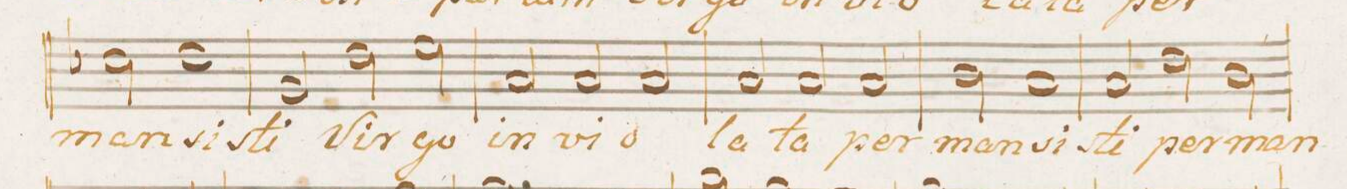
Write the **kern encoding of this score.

**kern	**text
*I"Tenore.	*
*clefC4	*
*k[b-]	*
*M3/2	*
2B-X\	-man-
1c	-si-
=23	=23
2F/	-sti
2c\	Vir-
2d\	-go
=24	=24
2G/	in-
2G/	-vi-
2G/	-o-
=25	=25
2G/	-la-
2G/	-ta
2G/	per-
=26	=26
2A\	-man-
1G	-si-
=27	=27
2G/	-sti
2c\	per-
2A\	-man-
=28	=28
*-	*-
